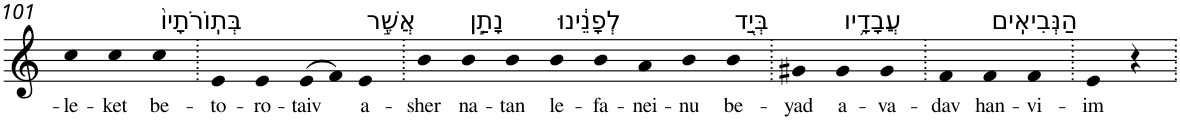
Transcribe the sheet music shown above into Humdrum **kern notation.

**kern	**text
*part1	*part1
*staff1	*staff1
*I"Piano	*
*I'Pno	*
!!LO:PB:g=z
*clefG2	*
*k[]	*
=101	=101
!	!LO:LY:b
4cc	-le-
!	!LO:LY:b
4cc	-ket
!LO:TX:a:t=בְּתֽוֹרֹתָיו֙	!
!	!LO:LY:b
4cc	be-
=102.	=102.
!	!LO:LY:b
4e	-to-
!	!LO:LY:b
4e	-ro-
!	!LO:LY:b
(>8e	-taiv
8f)	.
!LO:TX:a:t=אֲשֶׁ֣ר	!
!	!LO:LY:b
4e	a-
=103.	=103.
!	!LO:LY:b
4b	-sher
!LO:TX:a:t=נָתַ֣ן	!
!	!LO:LY:b
4b	na-
!	!LO:LY:b
4b	-tan
!LO:TX:a:t=לְפָנֵ֔ינוּ	!
!	!LO:LY:b
4b	le-
!	!LO:LY:b
4b	-fa-
!	!LO:LY:b
4a	-nei-
!	!LO:LY:b
4b	-nu
!LO:TX:a:t=בְּיַ֖ד	!
!	!LO:LY:b
4b	be-
=104.	=104.
!	!LO:LY:b
4g#X	-yad
!LO:TX:a:t=עֲבָדָ֥יו	!
!	!LO:LY:b
4g#	a-
!	!LO:LY:b
4g#	-va-
=105.	=105.
!	!LO:LY:b
4f	-dav
!LO:TX:a:t=הַנְּבִיאִֽים	!
!	!LO:LY:b
4f	han-
!	!LO:LY:b
4f	-vi-
=106.	=106.
!	!LO:LY:b
4e	-im
4r	.
=.	=.
*-	*-
